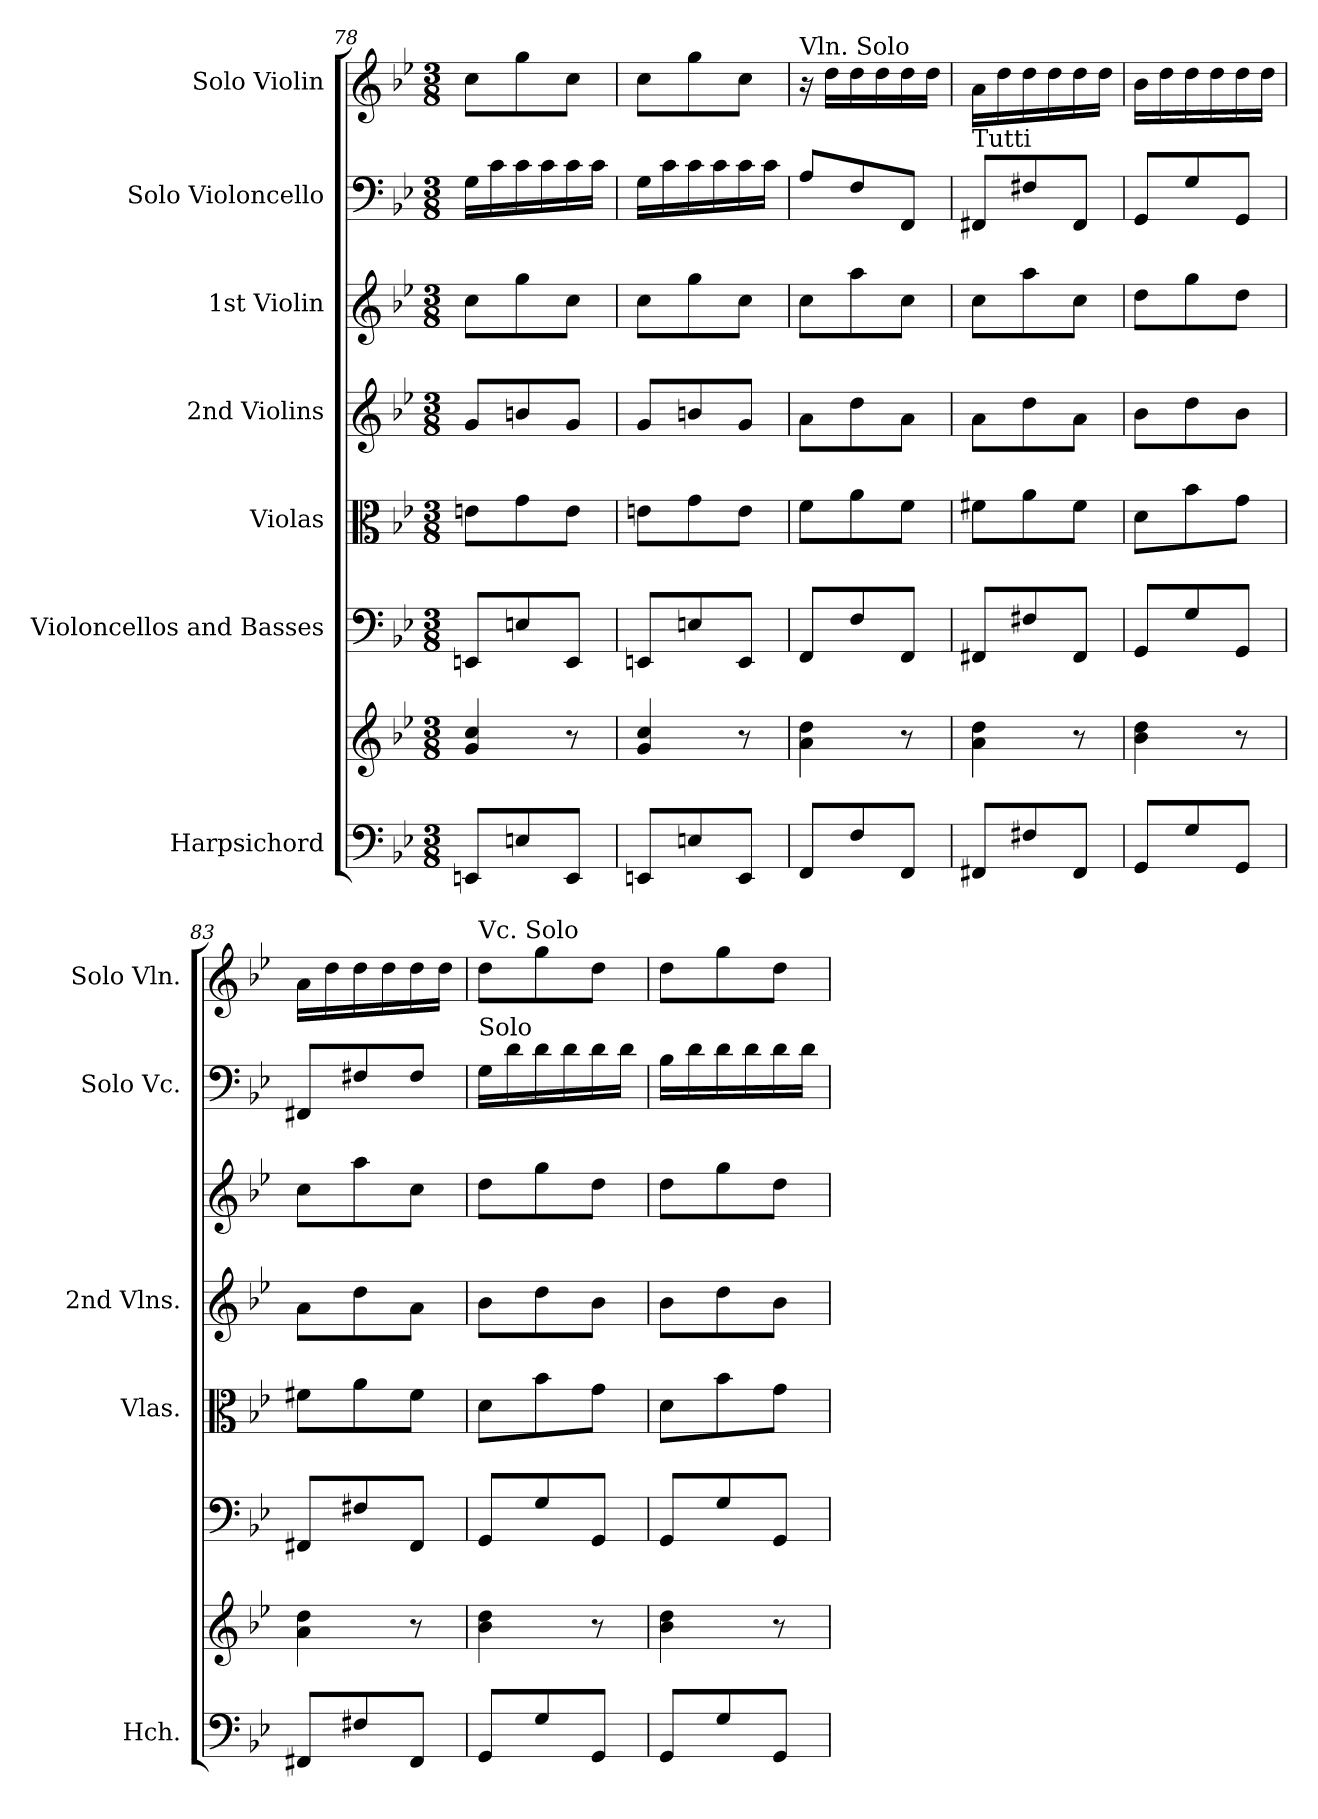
**kern	**kern	**kern	**kern	**kern	**kern	**kern	**kern
*part7	*part7	*part6	*part5	*part4	*part3	*part2	*part1
*staff8	*staff7	*staff6	*staff5	*staff4	*staff3	*staff2	*staff1
*I"Harpsichord	*	*I"Violoncellos and Basses	*I"Violas	*I"2nd Violins	*I"1st Violin	*I"Solo Violoncello	*I"Solo Violin
*I'Hch.	*	*	*I'Vlas.	*I'2nd Vlns.	*	*I'Solo Vc.	*I'Solo Vln.
*clefF4	*clefG2	*clefF4	*clefC3	*clefG2	*clefG2	*clefF4	*clefG2
*k[b-e-]	*k[b-e-]	*k[b-e-]	*k[b-e-]	*k[b-e-]	*k[b-e-]	*k[b-e-]	*k[b-e-]
*M3/8	*M3/8	*M3/8	*M3/8	*M3/8	*M3/8	*M3/8	*M3/8
=78	=78	=78	=78	=78	=78	=78	=78
8EEn/L	4g/ 4cc/	8EEn/L	8en\L	8g/L	8cc\L	16G\LL	8cc\L
.	.	.	.	.	.	16c\	.
8En/	.	8En/	8g\	8bn/	8gg\	16c\	8gg\
.	.	.	.	.	.	16c\	.
8EE/J	8r	8EE/J	8e\J	8g/J	8cc\J	16c\	8cc\J
.	.	.	.	.	.	16c\JJ	.
=79	=79	=79	=79	=79	=79	=79	=79
8EEn/L	4g/ 4cc/	8EEn/L	8en\L	8g/L	8cc\L	16G\LL	8cc\L
.	.	.	.	.	.	16c\	.
8En/	.	8En/	8g\	8bn/	8gg\	16c\	8gg\
.	.	.	.	.	.	16c\	.
8EE/J	8r	8EE/J	8e\J	8g/J	8cc\J	16c\	8cc\J
.	.	.	.	.	.	16c\JJ	.
=80	=80	=80	=80	=80	=80	=80	=80
!	!	!	!	!	!	!	!LO:TX:t=Vln. Solo
8FF/L	4a\ 4dd\	8FF/L	8f\L	8a\L	8cc\L	8A/L	16r
.	.	.	.	.	.	.	16dd\LL
8F/	.	8F/	8a\	8dd\	8aa\	8F/	16dd\
.	.	.	.	.	.	.	16dd\
8FF/J	8r	8FF/J	8f\J	8a\J	8cc\J	8FF/J	16dd\
.	.	.	.	.	.	.	16dd\JJ
=81	=81	=81	=81	=81	=81	=81	=81
!	!	!	!	!	!	!LO:TX:a:t=Tutti	!
8FF#X/L	4a\ 4dd\	8FF#X/L	8f#X\L	8a\L	8cc\L	8FF#X/L	16a\LL
.	.	.	.	.	.	.	16dd\
8F#X/	.	8F#X/	8a\	8dd\	8aa\	8F#X/	16dd\
.	.	.	.	.	.	.	16dd\
8FF#/J	8r	8FF#/J	8f#\J	8a\J	8cc\J	8FF#/J	16dd\
.	.	.	.	.	.	.	16dd\JJ
!!LO:PB:g=z
=82	=82	=82	=82	=82	=82	=82	=82
8GG/L	4b-\ 4dd\	8GG/L	8d\L	8b-\L	8dd\L	8GG/L	16b-\LL
.	.	.	.	.	.	.	16dd\
8G/	.	8G/	8b-\	8dd\	8gg\	8G/	16dd\
.	.	.	.	.	.	.	16dd\
8GG/J	8r	8GG/J	8g\J	8b-\J	8dd\J	8GG/J	16dd\
.	.	.	.	.	.	.	16dd\JJ
=83	=83	=83	=83	=83	=83	=83	=83
8FF#X/L	4a\ 4dd\	8FF#X/L	8f#X\L	8a\L	8cc\L	8FF#X/L	16a\LL
.	.	.	.	.	.	.	16dd\
8F#X/	.	8F#X/	8a\	8dd\	8aa\	8F#X/	16dd\
.	.	.	.	.	.	.	16dd\
8FF#/J	8r	8FF#/J	8f#\J	8a\J	8cc\J	8F#/J	16dd\
.	.	.	.	.	.	.	16dd\JJ
=84	=84	=84	=84	=84	=84	=84	=84
!	!	!	!	!	!	!	!LO:TX:t=Vc. Solo
!	!	!	!	!	!	!LO:TX:a:t=Solo	!
8GG/L	4b-\ 4dd\	8GG/L	8d\L	8b-\L	8dd\L	16G\LL	8dd\L
.	.	.	.	.	.	16d\	.
8G/	.	8G/	8b-\	8dd\	8gg\	16d\	8gg\
.	.	.	.	.	.	16d\	.
8GG/J	8r	8GG/J	8g\J	8b-\J	8dd\J	16d\	8dd\J
.	.	.	.	.	.	16d\JJ	.
=85	=85	=85	=85	=85	=85	=85	=85
8GG/L	4b-\ 4dd\	8GG/L	8d\L	8b-\L	8dd\L	16B-\LL	8dd\L
.	.	.	.	.	.	16d\	.
8G/	.	8G/	8b-\	8dd\	8gg\	16d\	8gg\
.	.	.	.	.	.	16d\	.
8GG/J	8r	8GG/J	8g\J	8b-\J	8dd\J	16d\	8dd\J
.	.	.	.	.	.	16d\JJ	.
=	=	=	=	=	=	=	=
*-	*-	*-	*-	*-	*-	*-	*-
